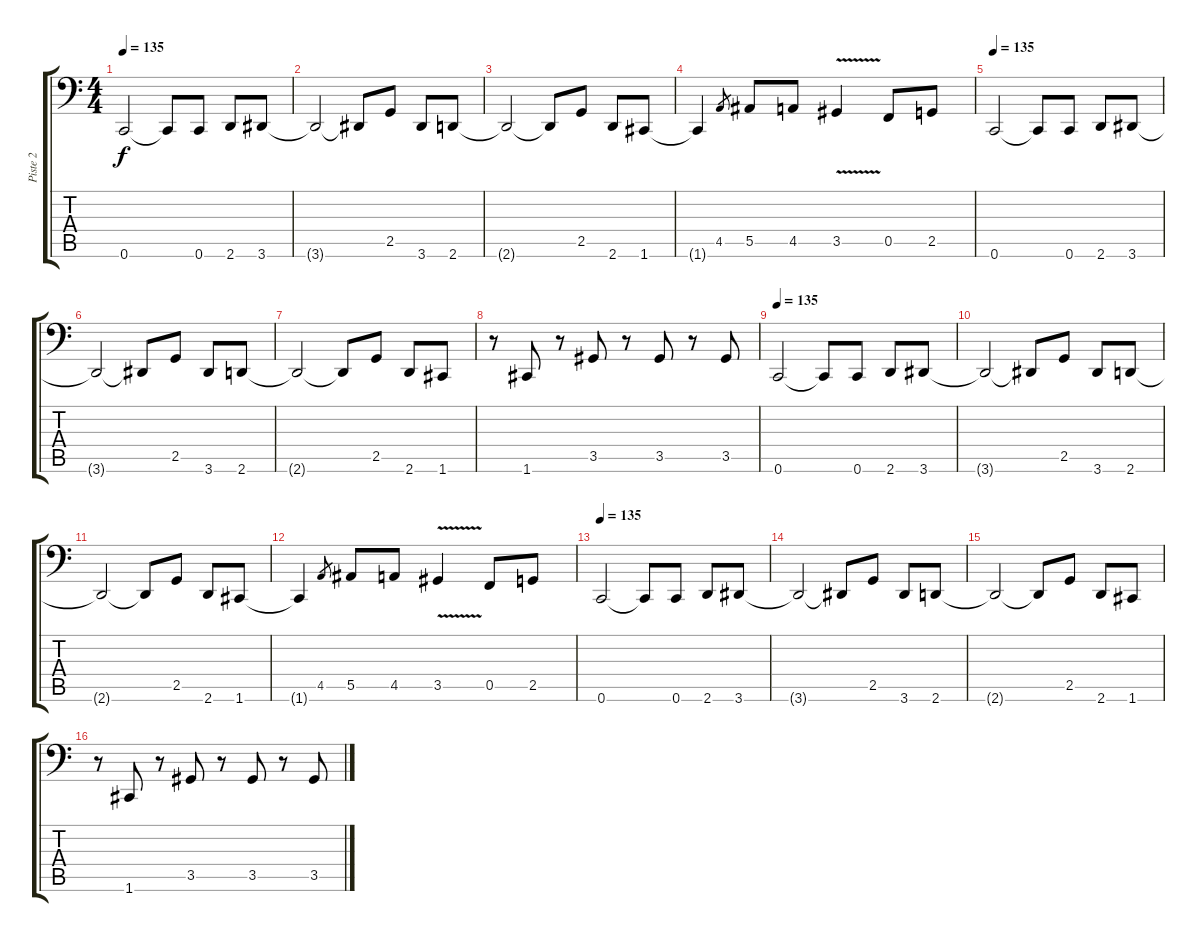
\track ("Piste 2" "Piste 2") {instrument electricbasspick}
\staff {score tabs}
\tuning (C3 G2 Eb2 Bb1 F1 C1) {hide}
\ts (4 4)
\tempo 135
\clef f4
\ks c
0.6.2{dy f} 0.6{t}.8 0.6.8 2.6.8 3.6.8 |
3.6{t}.2 3.6{t}.8 2.5.8 3.6.8 2.6.8 |
2.6{t}.2 2.6{t}.8 2.5.8 2.6.8 1.6.8 |
1.6{t}.4 4.5.8{gr} 5.5.8 4.5.8 3.5{v}.4 0.5.8 2.5.8 |
\tempo 135
0.6.2 0.6{t}.8 0.6.8 2.6.8 3.6.8 |
3.6{t}.2 3.6{t}.8 2.5.8 3.6.8 2.6.8 |
2.6{t}.2 2.6{t}.8 2.5.8 2.6.8 1.6.8 |
r.8 1.6.8 r.8 3.5.8 r.8 3.5.8 r.8 3.5.8 |
\tempo 135
0.6.2 0.6{t}.8 0.6.8 2.6.8 3.6.8 |
3.6{t}.2 3.6{t}.8 2.5.8 3.6.8 2.6.8 |
2.6{t}.2 2.6{t}.8 2.5.8 2.6.8 1.6.8 |
1.6{t}.4 4.5.8{gr} 5.5.8 4.5.8 3.5{v}.4 0.5.8 2.5.8 |
\tempo 135
0.6.2 0.6{t}.8 0.6.8 2.6.8 3.6.8 |
3.6{t}.2 3.6{t}.8 2.5.8 3.6.8 2.6.8 |
2.6{t}.2 2.6{t}.8 2.5.8 2.6.8 1.6.8 |
r.8 1.6.8 r.8 3.5.8 r.8 3.5.8 r.8 3.5.8
